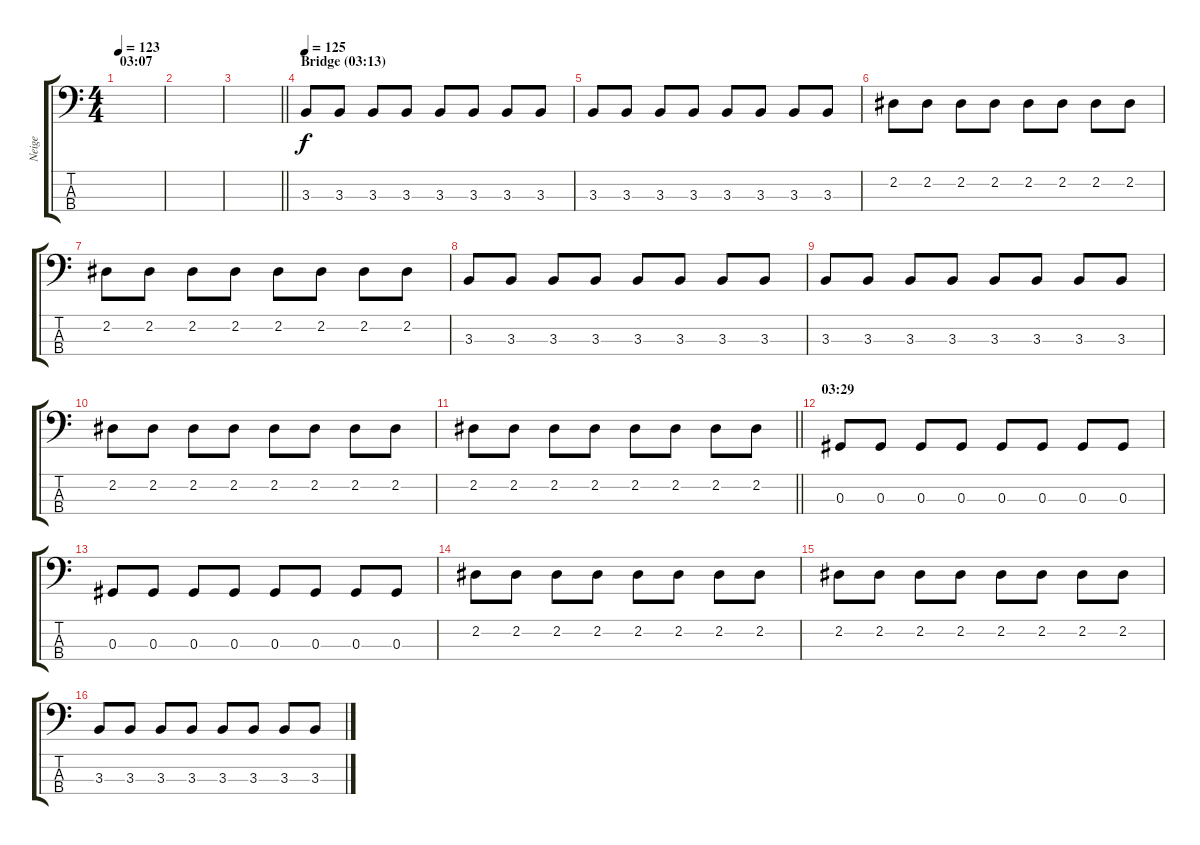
\track ("Neige" "Neige") {instrument electricbassfinger}
\staff {score tabs}
\tuning (Gb2 Db2 Ab1 Eb1) {hide}
\ts (4 4)
\section ("" "03:07")
\tempo 123
\clef f4
\ks c
|
|
\barLineRight lightlight
|
\section ("" "Bridge (03:13)")
\tempo 125
3.3.8 3.3.8 3.3.8 3.3.8 3.3.8 3.3.8 3.3.8 3.3.8 |
3.3.8 3.3.8 3.3.8 3.3.8 3.3.8 3.3.8 3.3.8 3.3.8 |
2.2.8 2.2.8 2.2.8 2.2.8 2.2.8 2.2.8 2.2.8 2.2.8 |
2.2.8 2.2.8 2.2.8 2.2.8 2.2.8 2.2.8 2.2.8 2.2.8 |
3.3.8 3.3.8 3.3.8 3.3.8 3.3.8 3.3.8 3.3.8 3.3.8 |
3.3.8 3.3.8 3.3.8 3.3.8 3.3.8 3.3.8 3.3.8 3.3.8 |
2.2.8 2.2.8 2.2.8 2.2.8 2.2.8 2.2.8 2.2.8 2.2.8 |
\barLineRight lightlight
2.2.8 2.2.8 2.2.8 2.2.8 2.2.8 2.2.8 2.2.8 2.2.8 |
\section ("" "03:29")
0.3.8 0.3.8 0.3.8 0.3.8 0.3.8 0.3.8 0.3.8 0.3.8 |
0.3.8 0.3.8 0.3.8 0.3.8 0.3.8 0.3.8 0.3.8 0.3.8 |
2.2.8 2.2.8 2.2.8 2.2.8 2.2.8 2.2.8 2.2.8 2.2.8 |
2.2.8 2.2.8 2.2.8 2.2.8 2.2.8 2.2.8 2.2.8 2.2.8 |
3.3.8 3.3.8 3.3.8 3.3.8 3.3.8 3.3.8 3.3.8 3.3.8
